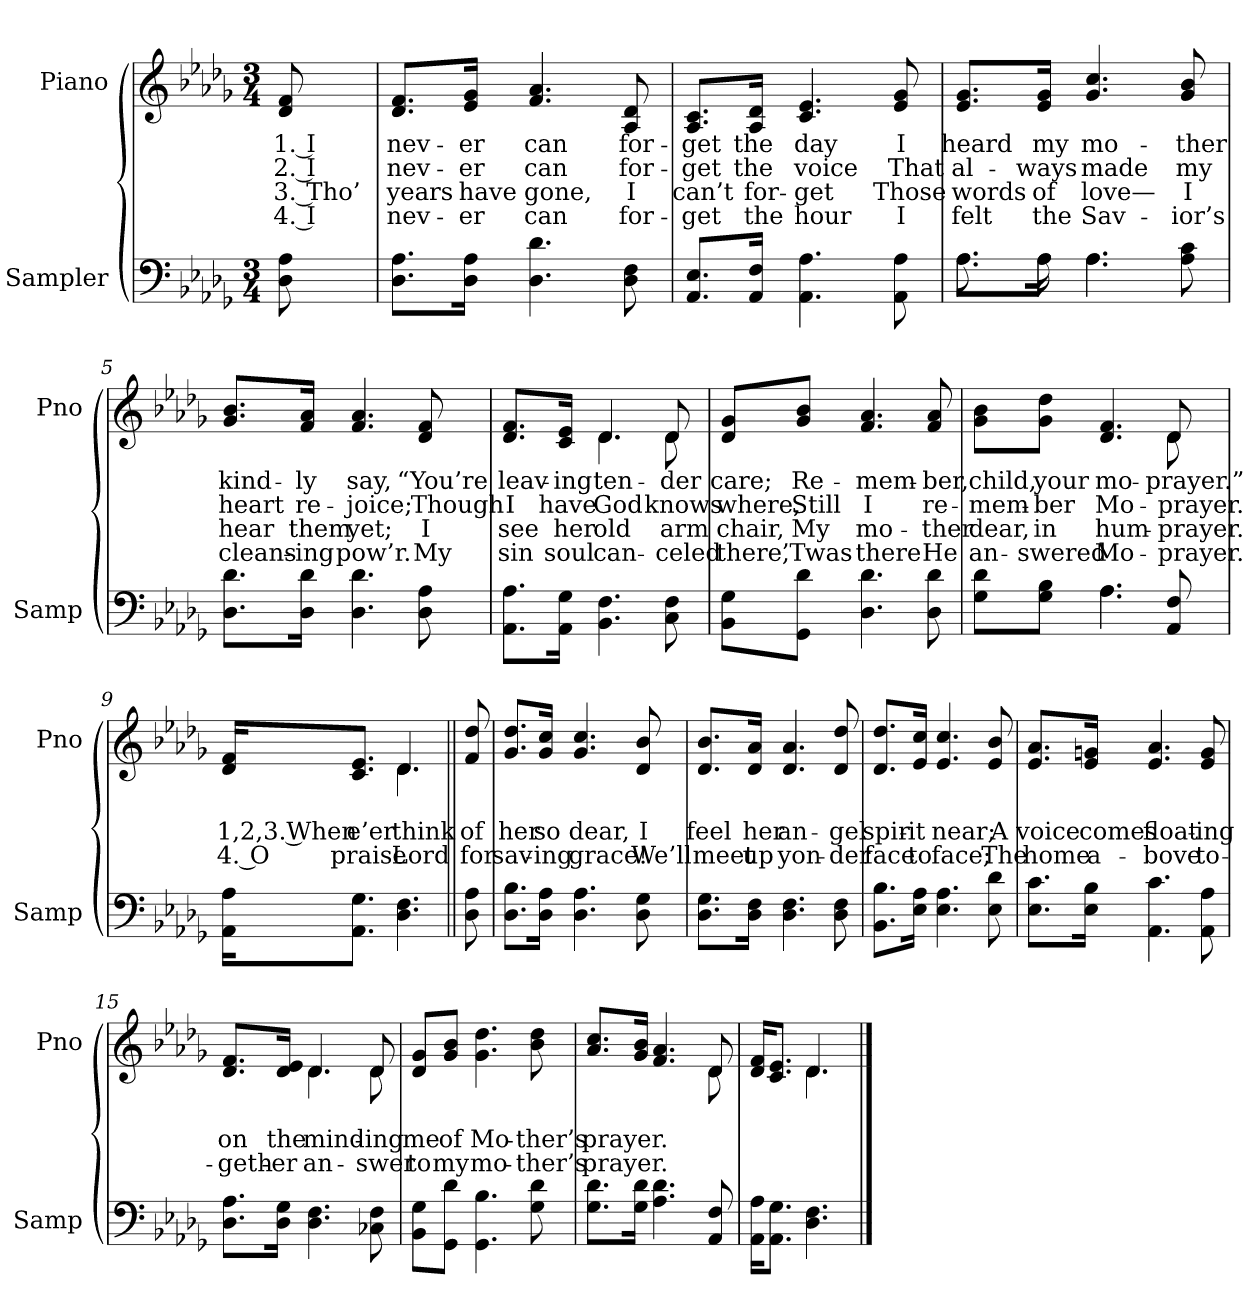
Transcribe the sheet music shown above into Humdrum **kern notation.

**kern	**kern	**text	**text	**text	**text
*part2	*part1	*part1	*part1	*part1	*part1
*staff2	*staff1	*staff1	*staff1	*staff1	*staff1
*I"Sampler	*I"Piano	*	*	*	*
*I'Samp	*I'Pno	*	*	*	*
*clefF4	*clefG2	*	*	*	*
*k[b-e-a-d-g-]	*k[b-e-a-d-g-]	*	*	*	*
*D-:	*D-:	*	*	*	*
*M3/4	*M3/4	*	*	*	*
=1	=1	=1	=1	=1	=1
8D- 8A-	8d- 8f	1. I	2. I	3. Tho’	4. I
=2	=2	=2	=2	=2	=2
8.D-\ 8.A-\L	8.d-/ 8.f/L	nev-	nev-	years	nev-
16D-\ 16A-\Jk	16e-/ 16g-/Jk	-er	-er	have	-er
4.D- 4.d-	4.f 4.a-	can	can	gone,	can
8D- 8F	8A- 8d-	for-	for-	I	for-
=3	=3	=3	=3	=3	=3
8.AA-/ 8.E-/L	8.A-/ 8.c/L	-get	-get	can’t	-get
16AA-/ 16F/Jk	16A-/ 16d-/Jk	the	the	for-	the
4.AA- 4.A-	4.c 4.e-	day	voice	-get	hour
8AA- 8A-	8e- 8g-	I	That	Those	I
=4	=4	=4	=4	=4	=4
*^	*	*	*	*	*
8.A-\L	8.A-	8.e-/ 8.g-/L	heard	al-	words	felt
16A-\Jk	16A-	16e-/ 16g-/Jk	my	-ways	of	the
4.A-\	4.A-	4.g- 4.cc	mo-	made	love—	Sav-
8A- 8c	8ryy	8g- 8b-	-ther	my	I	-ior’s
*v	*v	*	*	*	*	*
=5	=5	=5	=5	=5	=5
8.D-\ 8.d-\L	8.g-/ 8.b-/L	kind-	heart	hear	cleans-
16D-\ 16d-\Jk	16f/ 16a-/Jk	-ly	re-	them	-ing
4.D- 4.d-	4.f 4.a-	say,	-joice;	yet;	pow’r.
8D- 8A-	8d- 8f	“You’re	Though	I	My
=6	=6	=6	=6	=6	=6
*	*^	*	*	*	*
8.AA-\ 8.A-\L	8.d-/ 8.f/L	4ryy	leav-	I	see	sin
16AA-\ 16G-\Jk	16c/ 16e-/Jk	.	-ing	have	her	soul
4.BB- 4.F	4.d-/	4.d-	ten-	God	old	can-
8C 8F	8d-/	8d-	-der	knows	arm	-celed
*	*v	*v	*	*	*	*
=7	=7	=7	=7	=7	=7
8BB-\ 8G-\L	8d-/ 8g-/L	care;	where,	chair,	there,
8GG-\ 8d-\J	8g-/ 8b-/J	Re-	Still	My	’Twas
4.D- 4.d-	4.f 4.a-	-mem-	I	mo-	there
8D- 8d-	8f 8a-	-ber,	re-	-ther	He
=8	=8	=8	=8	=8	=8
*^	*^	*	*	*	*
8G-\ 8d-\L	4ryy	8g-\ 8b-\L	8ryy	child,	-mem-	dear,	an-
*	*	*v	*v	*	*	*	*
8G-\ 8B-\J	.	8g-\ 8dd-\J	your	-ber	in	-swered
4.A-\	4.A-	4.d- 4.f	mo-	Mo-	hum-	Mo-
*	*	*^	*	*	*	*
8AA- 8F	8ryy	8d-/	8d-	prayer.”	prayer.	prayer.	prayer.
*v	*v	*	*	*	*	*	*
=9	=9	=9	=9	=9	=9	=9
16AA-\ 16A-\KL	16d-/ 16f/KL	4ryy	.	1,2,3. When-	4. O	.
8.AA-\ 8.G-\J	8.c/ 8.e-/J	.	.	-e’er	praise	.
4.D- 4.F	4.d-/	4.d-	.	think	Lord	.
=10||	=10||	=10||	=10||	=10||	=10||	=10||
!	!LO:TX:t=Refrain	!	!	!	!	!
*	*v	*v	*	*	*	*
8D- 8A-	8f 8dd-	.	of	for	.
=11	=11	=11	=11	=11	=11
8.D-\ 8.B-\L	8.g-/ 8.dd-/L	.	her	sav-	.
16D-\ 16A-\Jk	16g-/ 16cc/Jk	.	so	-ing	.
4.D- 4.A-	4.g- 4.cc	.	dear,	grace!	.
8D- 8G-	8d- 8b-	.	I	We’ll	.
=12	=12	=12	=12	=12	=12
8.D-\ 8.G-\L	8.d-/ 8.b-/L	.	feel	meet	.
16D-\ 16F\Jk	16d-/ 16a-/Jk	.	her	up	.
4.D- 4.F	4.d- 4.a-	.	an-	yon-	.
8D- 8F	8d- 8dd-	.	-gel	-der	.
=13	=13	=13	=13	=13	=13
8.BB-\ 8.B-\L	8.d-/ 8.dd-/L	.	spir-	face	.
16E-\ 16A-\Jk	16e-/ 16cc/Jk	.	-it	to	.
4.E- 4.A-	4.e- 4.cc	.	near;	face;	.
8E- 8d-	8e- 8b-	.	A	The	.
=14	=14	=14	=14	=14	=14
8.E-\ 8.c\L	8.e-/ 8.a-/L	.	voice	home	.
16E-\ 16B-\Jk	16e-/ 16gn/Jk	.	comes	a-	.
4.AA- 4.c	4.e- 4.a-	.	float-	-bove	.
8AA- 8A-	8e- 8g	.	-ing	to-	.
=15	=15	=15	=15	=15	=15
*	*^	*	*	*	*
8.D-\ 8.A-\L	8.d-/ 8.f/L	4ryy	.	on	-geth-	.
16D-\ 16G-\Jk	16d-/ 16e-/Jk	.	.	the	-er	.
4.D- 4.F	4.d-/	4.d-	.	-mind-	an-	.
8C-X 8F	8d-/	8d-	.	-ing	-swer	.
*	*v	*v	*	*	*	*
=16	=16	=16	=16	=16	=16
8BB-\ 8G-\L	8d-/ 8g-/L	.	me	to	.
8GG-\ 8d-\J	8g-/ 8b-/J	.	of	my	.
4.GG- 4.B-	4.g- 4.dd-	.	Mo-	mo-	.
8G- 8d-	8b- 8dd-	.	-ther’s	-ther’s	.
=17	=17	=17	=17	=17	=17
*	*^	*	*	*	*
8.G-\ 8.d-\L	8.a-/ 8.cc/L	8ryy	.	prayer.	prayer.	.
*	*v	*v	*	*	*	*
16G-\ 16d-\Jk	16g-/ 16b-/Jk	.	.	.	.
4.A- 4.d-	4.f 4.a-	.	.	.	.
*	*^	*	*	*	*
8AA- 8F	8d-/	8d-	.	.	.	.
=18	=18	=18	=18	=18	=18	=18
16AA-\ 16A-\KL	16d-/ 16f/KL	4ryy	.	.	.	.
8.AA-\ 8.G-\J	8.c/ 8.e-/J	.	.	.	.	.
4.D- 4.F	4.d-/	4.d-	.	.	.	.
*	*v	*v	*	*	*	*
==	==	==	==	==	==
*-	*-	*-	*-	*-	*-
